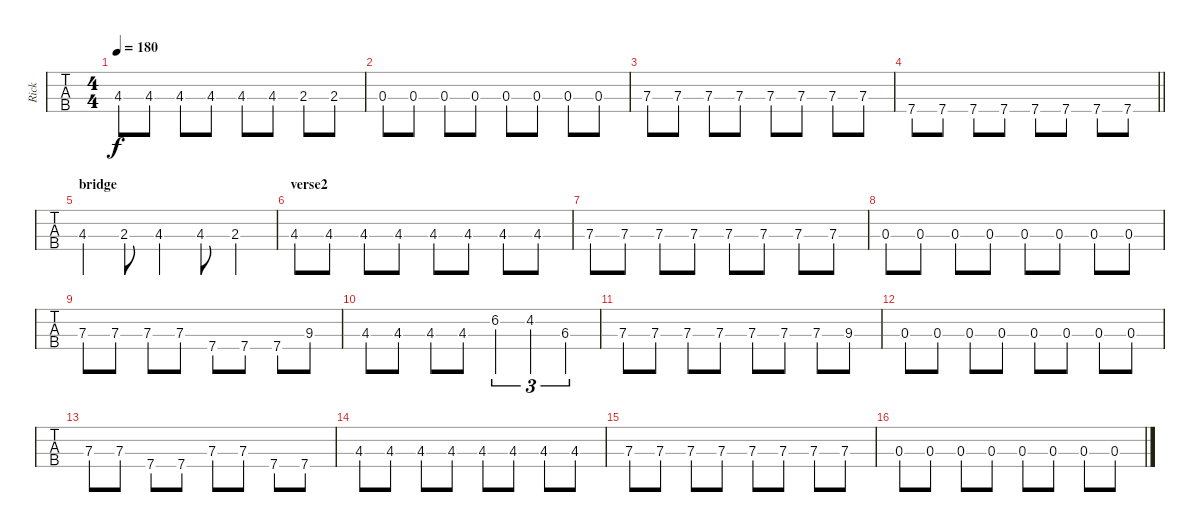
\track ("Rick" "Rick") {instrument electricbassfinger}
\staff {tabs}
\tuning (G2 D2 A1 E1) {hide}
\ts (4 4)
\tempo 180
\clef f4
\ks c
4.3.8{dy f} 4.3.8 4.3.8 4.3.8 4.3.8 4.3.8 2.3.8 2.3.8 |
0.3.8 0.3.8 0.3.8 0.3.8 0.3.8 0.3.8 0.3.8 0.3.8 |
7.3.8 7.3.8 7.3.8 7.3.8 7.3.8 7.3.8 7.3.8 7.3.8 |
\barLineRight lightlight
7.4.8 7.4.8 7.4.8 7.4.8 7.4.8 7.4.8 7.4.8 7.4.8 |
\section ("" "bridge")
4.3.4 2.3.8 4.3.4 4.3.8 2.3.4 |
\section ("" "verse2")
4.3.8 4.3.8 4.3.8 4.3.8 4.3.8 4.3.8 4.3.8 4.3.8 |
7.3.8 7.3.8 7.3.8 7.3.8 7.3.8 7.3.8 7.3.8 7.3.8 |
0.3.8 0.3.8 0.3.8 0.3.8 0.3.8 0.3.8 0.3.8 0.3.8 |
7.3.8 7.3.8 7.3.8 7.3.8 7.4.8 7.4.8 7.4.8 9.3.8 |
4.3.8 4.3.8 4.3.8 4.3.8 6.2.4{tu (3 2)} 4.2.4{tu (3 2)} 6.3.4{tu (3 2)} |
7.3.8 7.3.8 7.3.8 7.3.8 7.3.8 7.3.8 7.3.8 9.3.8 |
0.3.8 0.3.8 0.3.8 0.3.8 0.3.8 0.3.8 0.3.8 0.3.8 |
7.3.8 7.3.8 7.4.8 7.4.8 7.3.8 7.3.8 7.4.8 7.4.8 |
4.3.8 4.3.8 4.3.8 4.3.8 4.3.8 4.3.8 4.3.8 4.3.8 |
7.3.8 7.3.8 7.3.8 7.3.8 7.3.8 7.3.8 7.3.8 7.3.8 |
0.3.8 0.3.8 0.3.8 0.3.8 0.3.8 0.3.8 0.3.8 0.3.8
